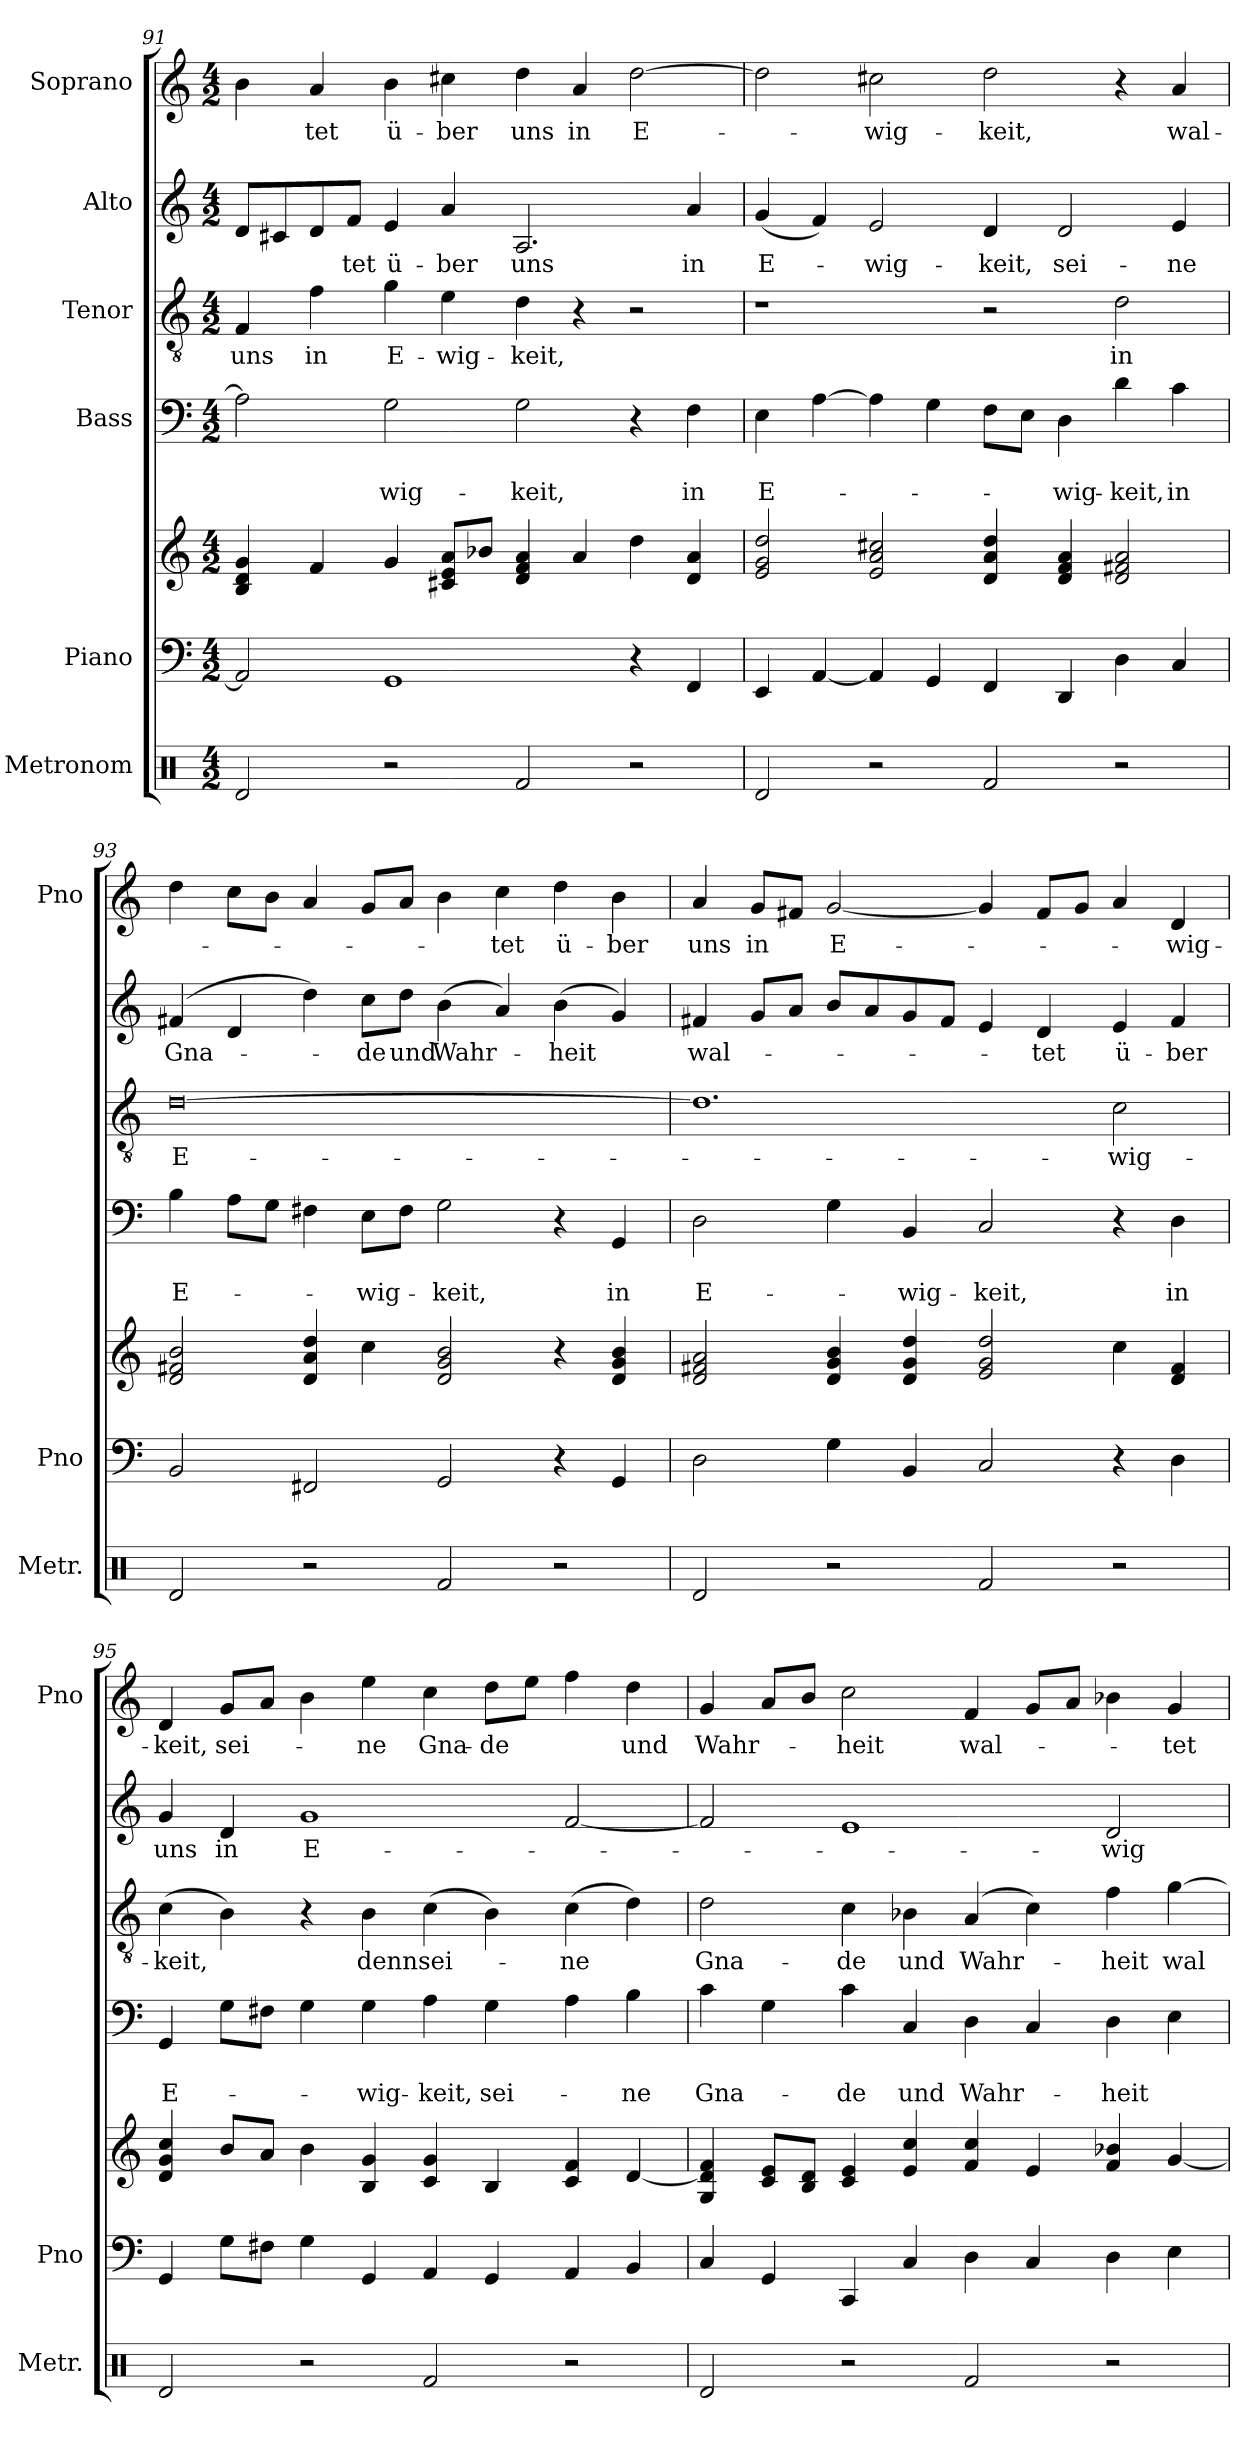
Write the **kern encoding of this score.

**kern	**kern	**kern	**kern	**text	**text	**kern	**text	**kern	**text	**kern	**text	**text
*part6	*part5	*part5	*part4	*part4	*part4	*part3	*part3	*part2	*part2	*part1	*part1	*part1
*staff7	*staff6	*staff5	*staff4	*staff4	*staff4	*staff3	*staff3	*staff2	*staff2	*staff1	*staff1	*staff1
*I"Metronom	*I"Piano	*	*I"Bass	*	*	*I"Tenor	*	*I"Alto	*	*I"Soprano	*	*
*I'Metr.	*I'Pno	*	*	*	*	*	*	*	*	*I'Pno	*	*
!!LO:PB:g=z
*clefX	*clefF4	*clefG2	*clefF4	*	*	*clefGv2	*	*clefG2	*	*clefG2	*	*
*k[]	*k[]	*k[]	*k[]	*	*	*k[]	*	*k[]	*	*k[]	*	*
*M4/2	*M4/2	*M4/2	*M4/2	*	*	*M4/2	*	*M4/2	*	*M4/2	*	*
=91	=91	=91	=91	=91	=91	=91	=91	=91	=91	=91	=91	=91
!	!	!	!	!	!	!	!LO:LY:b	!	!	!	!	!
2Rd/	2AA/]	4B/ 4d/ 4g/	2A\]	.	.	4F/	uns	8d/L	.	4b\	.	.
.	.	.	.	.	.	.	.	8c#X/	.	.	.	.
!	!	!	!	!	!	!	!LO:LY:b	!	!	!	!LO:LY:b	!
.	.	4f/	.	.	.	4f\	in	8d/	.	4a/	-tet	.
!	!	!	!	!	!	!	!	!	!LO:LY:b	!	!	!
.	.	.	.	.	.	.	.	8f/J	-tet	.	.	.
!	!	!	!	!	!LO:LY:b	!	!LO:LY:b	!	!LO:LY:b	!	!LO:LY:b	!
2r	1GG	4g/	2G\	.	-wig-	4g\	E-	4e/	ü-	4b\	ü-	.
!	!	!	!	!	!	!	!LO:LY:b	!	!LO:LY:b	!	!LO:LY:b	!
.	.	8c#X/ 8e/ 8a/L	.	.	.	4e\	-wig-	4a/	-ber	4cc#X\	-ber	.
.	.	8b-X/J	.	.	.	.	.	.	.	.	.	.
!	!	!	!	!	!LO:LY:b	!	!LO:LY:b	!	!LO:LY:b	!	!LO:LY:b	!
2Rf/	.	4d/ 4f/ 4a/	2G\	.	-keit,	4d\	-keit,	2.A/	uns	4dd\	uns	.
!	!	!	!	!	!	!	!	!	!	!	!LO:LY:b	!
.	.	4a/	.	.	.	4r	.	.	.	4a/	in	.
!	!	!	!	!	!	!	!	!	!	!	!LO:LY:b	!
2r	4r	4dd\	4r	.	.	2r	.	.	.	[2dd\	E-	.
!	!	!	!	!	!LO:LY:b	!	!	!	!LO:LY:b	!	!	!
.	4FF/	4d/ 4a/	4F\	.	in	.	.	4a/	in	.	.	.
!!LO:PB:g=z
=92	=92	=92	=92	=92	=92	=92	=92	=92	=92	=92	=92	=92
!	!	!	!	!	!LO:LY:b	!	!	!	!LO:LY:b	!	!	!LO:LY:b
2Rd/	4EE/	2e/ 2g/ 2dd/	4E\	.	E-	1r	.	(<4g/	E-	2dd\]	.	­
.	[4AA/	.	[4A\	.	.	.	.	4f/)	.	.	.	.
!	!	!	!	!	!	!	!	!	!LO:LY:b	!	!LO:LY:b	!
2r	4AA/]	2e/ 2a/ 2cc#X/	4A\]	.	.	.	.	2e/	-wig-	2cc#X\	-wig-	.
.	4GG/	.	4G\	.	.	.	.	.	.	.	.	.
!	!	!	!	!	!	!	!	!	!LO:LY:b	!	!LO:LY:b	!
2Rf/	4FF/	4d/ 4a/ 4dd/	8F\L	.	.	2r	.	4d/	-keit,	2dd\	-keit,	.
.	.	.	8E\J	.	.	.	.	.	.	.	.	.
!	!	!	!	!	!LO:LY:b	!	!	!	!LO:LY:b	!	!	!
.	4DD/	4d/ 4f/ 4a/	4D\	.	-wig-	.	.	2d/	sei-	.	.	.
!	!	!	!	!	!LO:LY:b	!	!LO:LY:b	!	!	!	!	!
2r	4D\	2d/ 2f#X/ 2a/	4d\	.	-keit,	2d\	in	.	.	4r	.	.
!	!	!	!	!	!LO:LY:b	!	!	!	!LO:LY:b	!	!LO:LY:b	!
.	4C/	.	4c\	.	in	.	.	4e/	-ne	4a/	wal-	.
=93	=93	=93	=93	=93	=93	=93	=93	=93	=93	=93	=93	=93
!	!	!	!	!	!LO:LY:b	!	!LO:LY:b	!	!LO:LY:b	!	!	!
2Rd/	2BB/	2d/ 2f#X/ 2b/	4B\	.	E-	[0d	E-	(>4f#X/	Gna-	4dd\	.	.
.	.	.	8A\L	.	.	.	.	4d/	.	8cc\L	.	.
.	.	.	8G\J	.	.	.	.	.	.	8b\J	.	.
2r	2FF#X/	4d/ 4a/ 4dd/	4F#X\	.	.	.	.	4dd\)	.	4a/	.	.
!	!	!	!	!	!LO:LY:b	!	!	!	!LO:LY:b	!	!	!
.	.	4cc\	8E\L	.	-wig-	.	.	8cc\L	-de	8g/L	.	.
!	!	!	!	!	!	!	!	!	!LO:LY:b	!	!	!
.	.	.	8F#\J	.	.	.	.	8dd\J	und	8a/J	.	.
!	!	!	!	!	!LO:LY:b	!	!	!	!LO:LY:b	!	!	!
2Rf/	2GG/	2d/ 2g/ 2b/	2G\	.	-keit,	.	.	(>4b\	Wahr-	4b\	.	.
!	!	!	!	!	!	!	!	!	!	!	!LO:LY:b	!
.	.	.	.	.	.	.	.	4a/)	.	4cc\	-tet	.
!	!	!	!	!	!	!	!	!	!LO:LY:b	!	!LO:LY:b	!
2r	4r	4r	4r	.	.	.	.	(>4b\	-heit	4dd\	ü-	.
!	!	!	!	!	!LO:LY:b	!	!	!	!	!	!LO:LY:b	!
.	4GG/	4d/ 4g/ 4b/	4GG/	.	in	.	.	4g/)	.	4b\	-ber	.
!!LO:PB:g=z
=94	=94	=94	=94	=94	=94	=94	=94	=94	=94	=94	=94	=94
!	!	!	!	!	!LO:LY:b	!	!	!	!LO:LY:b	!	!LO:LY:b	!
2Rd/	2D\	2d/ 2f#X/ 2a/	2D\	.	E-	1.d]	.	4f#X/	wal-	4a/	uns	.
!	!	!	!	!	!	!	!	!	!	!	!LO:LY:b	!
.	.	.	.	.	.	.	.	8g/L	.	8g/L	in	.
.	.	.	.	.	.	.	.	8a/J	.	8f#X/J	.	.
!	!	!	!	!	!	!	!	!	!	!	!LO:LY:b	!
2r	4G\	4d/ 4g/ 4b/	4G\	.	.	.	.	8b/L	.	[2g/	E-	.
.	.	.	.	.	.	.	.	8a/	.	.	.	.
!	!	!	!	!	!LO:LY:b	!	!	!	!	!	!	!
.	4BB/	4d/ 4g/ 4dd/	4BB/	.	-wig-	.	.	8g/	.	.	.	.
.	.	.	.	.	.	.	.	8f#/J	.	.	.	.
!	!	!	!	!	!LO:LY:b	!	!	!	!	!	!	!
2Rf/	2C/	2e/ 2g/ 2dd/	2C/	.	-keit,	.	.	4e/	.	4g/]	.	.
!	!	!	!	!	!	!	!	!	!LO:LY:b	!	!	!
.	.	.	.	.	.	.	.	4d/	-tet	8f#/L	.	.
.	.	.	.	.	.	.	.	.	.	8g/J	.	.
!	!	!	!	!	!	!	!LO:LY:b	!	!LO:LY:b	!	!	!
2r	4r	4cc\	4r	.	.	2c\	-wig-	4e/	ü-	4a/	.	.
!	!	!	!	!	!LO:LY:b	!	!	!	!LO:LY:b	!	!LO:LY:b	!
.	4D\	4d/ 4f#/	4D\	.	in	.	.	4f#/	-ber	4d/	-wig-	.
!!LO:PB:g=z
=95	=95	=95	=95	=95	=95	=95	=95	=95	=95	=95	=95	=95
!	!	!	!	!	!LO:LY:b	!	!LO:LY:b	!	!LO:LY:b	!	!LO:LY:b	!
2Rd/	4GG/	4d/ 4g/ 4cc/	4GG/	.	E-	(>4c\	-keit,	4g/	uns	4d/	-keit,	.
!	!	!	!	!	!	!	!	!	!LO:LY:b	!	!LO:LY:b	!
.	8G\L	8b/L	8G\L	.	.	4B\)	.	4d/	in	8g/L	sei-	.
.	8F#X\J	8a/J	8F#X\J	.	.	.	.	.	.	8a/J	.	.
!	!	!	!	!	!	!	!	!	!LO:LY:b	!	!	!
2r	4G\	4b\	4G\	.	.	4r	.	1g	E-	4b\	.	.
!	!	!	!	!	!LO:LY:b	!	!LO:LY:b	!	!	!	!LO:LY:b	!
.	4GG/	4B/ 4g/	4G\	.	-wig-	4B\	denn	.	.	4ee\	-ne	.
!	!	!	!	!	!LO:LY:b	!	!LO:LY:b	!	!	!	!LO:LY:b	!
2Rf/	4AA/	4c/ 4g/	4A\	.	-keit,	(>4c\	sei-	.	.	4cc\	Gna-	.
!	!	!	!	!	!LO:LY:b	!	!	!	!	!	!LO:LY:b	!
.	4GG/	4B/	4G\	.	sei-	4B\)	.	.	.	8dd\L	-de	.
.	.	.	.	.	.	.	.	.	.	8ee\J	.	.
!	!	!	!	!	!	!	!LO:LY:b	!	!	!	!	!
2r	4AA/	4c/ 4f/	4A\	.	.	(>4c\	-ne	[2f/	.	4ff\	.	.
!	!	!	!	!	!LO:LY:b	!	!	!	!	!	!LO:LY:b	!
.	4BB/	[4d/	4B\	.	-ne	4d\)	.	.	.	4dd\	und	.
=96	=96	=96	=96	=96	=96	=96	=96	=96	=96	=96	=96	=96
!	!	!	!	!	!LO:LY:b	!	!LO:LY:b	!	!	!	!LO:LY:b	!
2Rd/	4C/	4G/ 4d/] 4f/	4c\	.	Gna-	2d\	Gna-	2f/]	.	4g/	Wahr-	.
.	4GG/	8c/ 8e/L	4G\	.	.	.	.	.	.	8a/L	.	.
.	.	8B/ 8d/J	.	.	.	.	.	.	.	8b/J	.	.
!	!	!	!	!	!LO:LY:b	!	!LO:LY:b	!	!	!	!LO:LY:b	!
2r	4CC/	4c/ 4e/	4c\	.	-de	4c\	-de	1e	.	2cc\	-heit	.
!	!	!	!	!	!LO:LY:b	!	!LO:LY:b	!	!	!	!	!
.	4C/	4e/ 4cc/	4C/	.	und	4B-X\	und	.	.	.	.	.
!	!	!	!	!	!LO:LY:b	!	!LO:LY:b	!	!	!	!LO:LY:b	!
2Rf/	4D\	4f/ 4cc/	4D\	.	Wahr-	(>4A/	Wahr-	.	.	4f/	wal-	.
.	4C/	4e/	4C/	.	.	4c\)	.	.	.	8g/L	.	.
.	.	.	.	.	.	.	.	.	.	8a/J	.	.
!	!	!	!	!	!LO:LY:b	!	!LO:LY:b	!	!LO:LY:b	!	!	!
2r	4D\	4f/ 4b-X/	4D\	.	-heit	4f\	-heit	2d/	-wig-	4b-X\	.	.
!	!	!	!	!	!	!	!LO:LY:b	!	!	!	!LO:LY:b	!
.	4E\	[4g/	4E\	.	.	[4g\	wal-	.	.	4g/	-tet	.
=	=	=	=	=	=	=	=	=	=	=	=	=
*-	*-	*-	*-	*-	*-	*-	*-	*-	*-	*-	*-	*-
